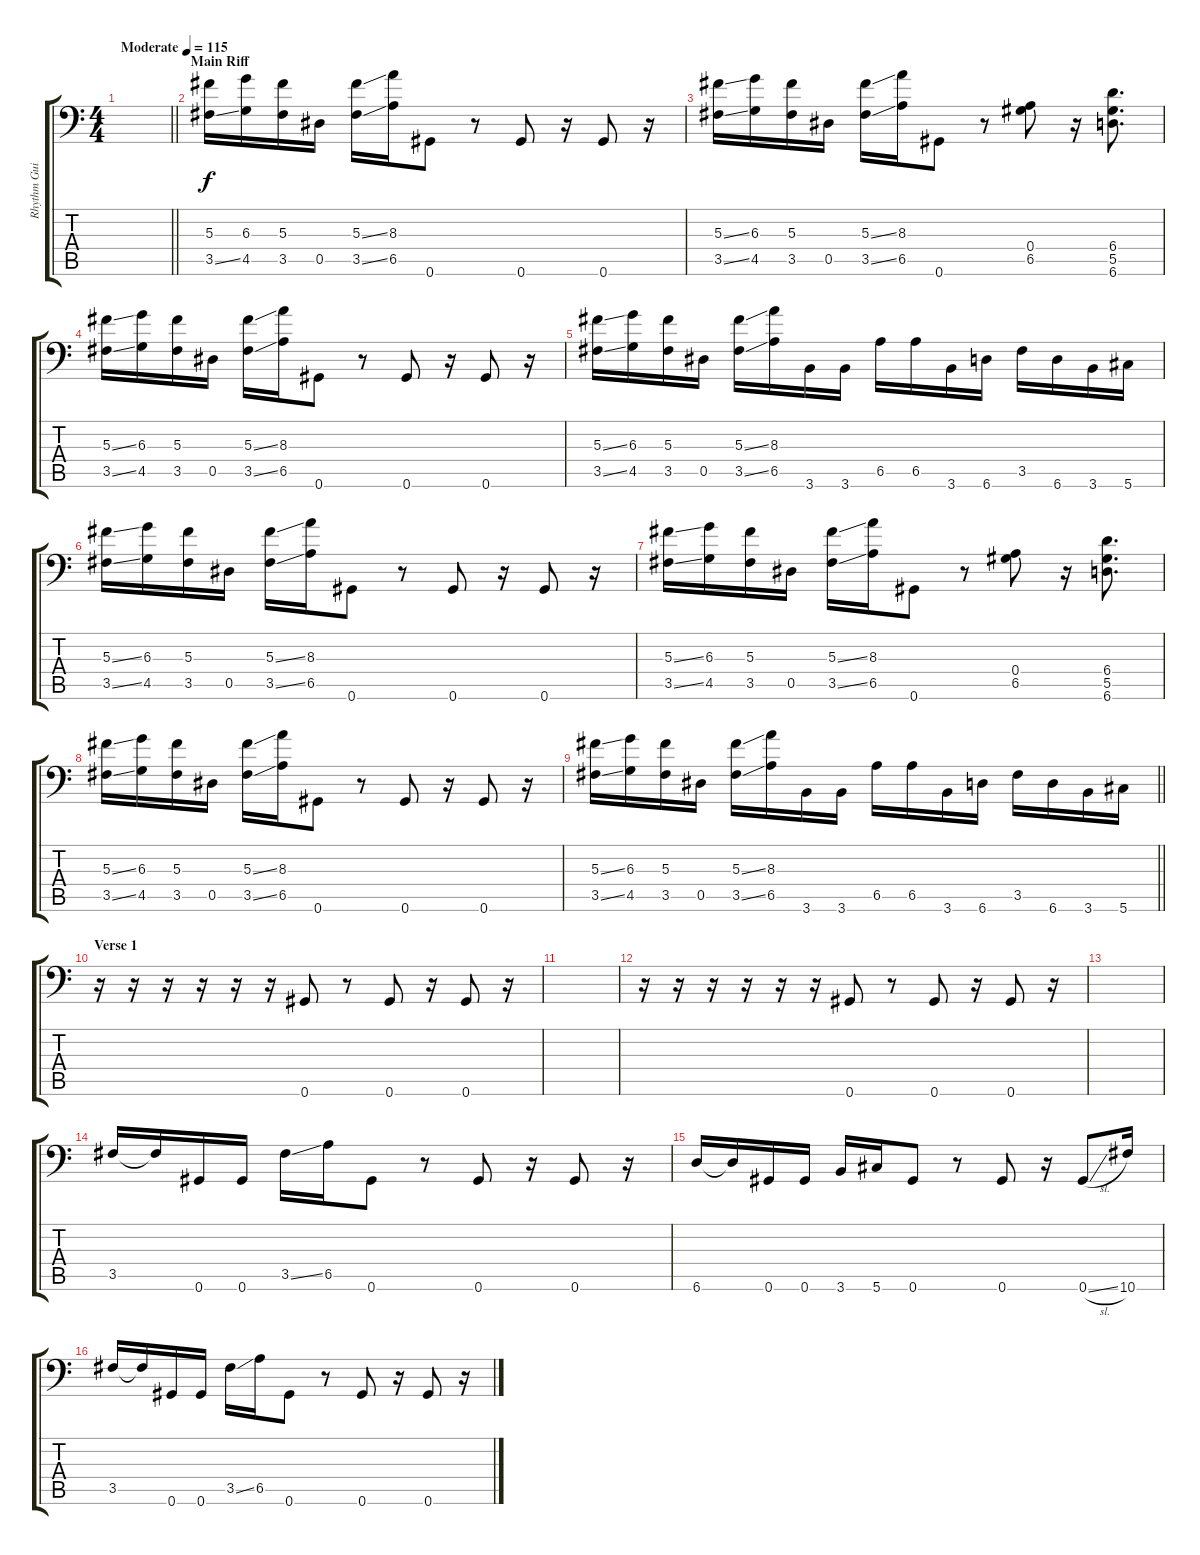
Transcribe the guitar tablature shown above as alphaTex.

\track ("Rhythm Guitar" "Rhythm Gui") {instrument distortionguitar}
\staff {score tabs}
\tuning (Bb3 F3 Db3 Ab2 Eb2 Ab1) {hide}
\ts (4 4)
\tempo (115 "Moderate")
\clef f4
\barLineRight lightlight
\ks c
|
\section ("" "Main Riff")
(5.3 3.5{ss}).16 (6.3 4.5).16 (5.3 3.5).16 0.5.16 (5.3{ss} 3.5{ss}).16 (8.3 6.5).16 0.6.8 r.8 0.6.8 r.16 0.6.8 r.16 |
(5.3{ss} 3.5{ss}).16 (6.3 4.5).16 (5.3 3.5).16 0.5.16 (5.3{ss} 3.5{ss}).16 (8.3 6.5).16 0.6.8 r.8 (0.4 6.5).8 r.16 (6.4 5.5 6.6).8{d} |
(5.3{ss} 3.5{ss}).16 (6.3 4.5).16 (5.3 3.5).16 0.5.16 (5.3{ss} 3.5{ss}).16 (8.3 6.5).16 0.6.8 r.8 0.6.8 r.16 0.6.8 r.16 |
(5.3{ss} 3.5{ss}).16 (6.3 4.5).16 (5.3 3.5).16 0.5.16 (5.3{ss} 3.5{ss}).16 (8.3 6.5).16 3.6.16 3.6.16 6.5.16 6.5.16 3.6.16 6.6.16 3.5.16 6.6.16 3.6.16 5.6.16 |
(5.3{ss} 3.5{ss}).16 (6.3 4.5).16 (5.3 3.5).16 0.5.16 (5.3{ss} 3.5{ss}).16 (8.3 6.5).16 0.6.8 r.8 0.6.8 r.16 0.6.8 r.16 |
(5.3{ss} 3.5{ss}).16 (6.3 4.5).16 (5.3 3.5).16 0.5.16 (5.3{ss} 3.5{ss}).16 (8.3 6.5).16 0.6.8 r.8 (0.4 6.5).8 r.16 (6.4 5.5 6.6).8{d} |
(5.3{ss} 3.5{ss}).16 (6.3 4.5).16 (5.3 3.5).16 0.5.16 (5.3{ss} 3.5{ss}).16 (8.3 6.5).16 0.6.8 r.8 0.6.8 r.16 0.6.8 r.16 |
\barLineRight lightlight
(5.3{ss} 3.5{ss}).16 (6.3 4.5).16 (5.3 3.5).16 0.5.16 (5.3{ss} 3.5{ss}).16 (8.3 6.5).16 3.6.16 3.6.16 6.5.16 6.5.16 3.6.16 6.6.16 3.5.16 6.6.16 3.6.16 5.6.16 |
\section ("" "Verse 1")
r.16 r.16 r.16 r.16 r.16 r.16 0.6.8 r.8 0.6.8 r.16 0.6.8 r.16 |
|
r.16 r.16 r.16 r.16 r.16 r.16 0.6.8 r.8 0.6.8 r.16 0.6.8 r.16 |
|
3.5.16 3.5{t}.16 0.6.16 0.6.16 3.5{ss}.16 6.5.16 0.6.8 r.8 0.6.8 r.16 0.6.8 r.16 |
6.6.16 6.6{t}.16 0.6.16 0.6.16 3.6.16 5.6.16 0.6.8 r.8 0.6.8 r.16 0.6{sl}.8 10.6.16 |
3.5.16 3.5{t}.16 0.6.16 0.6.16 3.5{ss}.16 6.5.16 0.6.8 r.8 0.6.8 r.16 0.6.8 r.16
